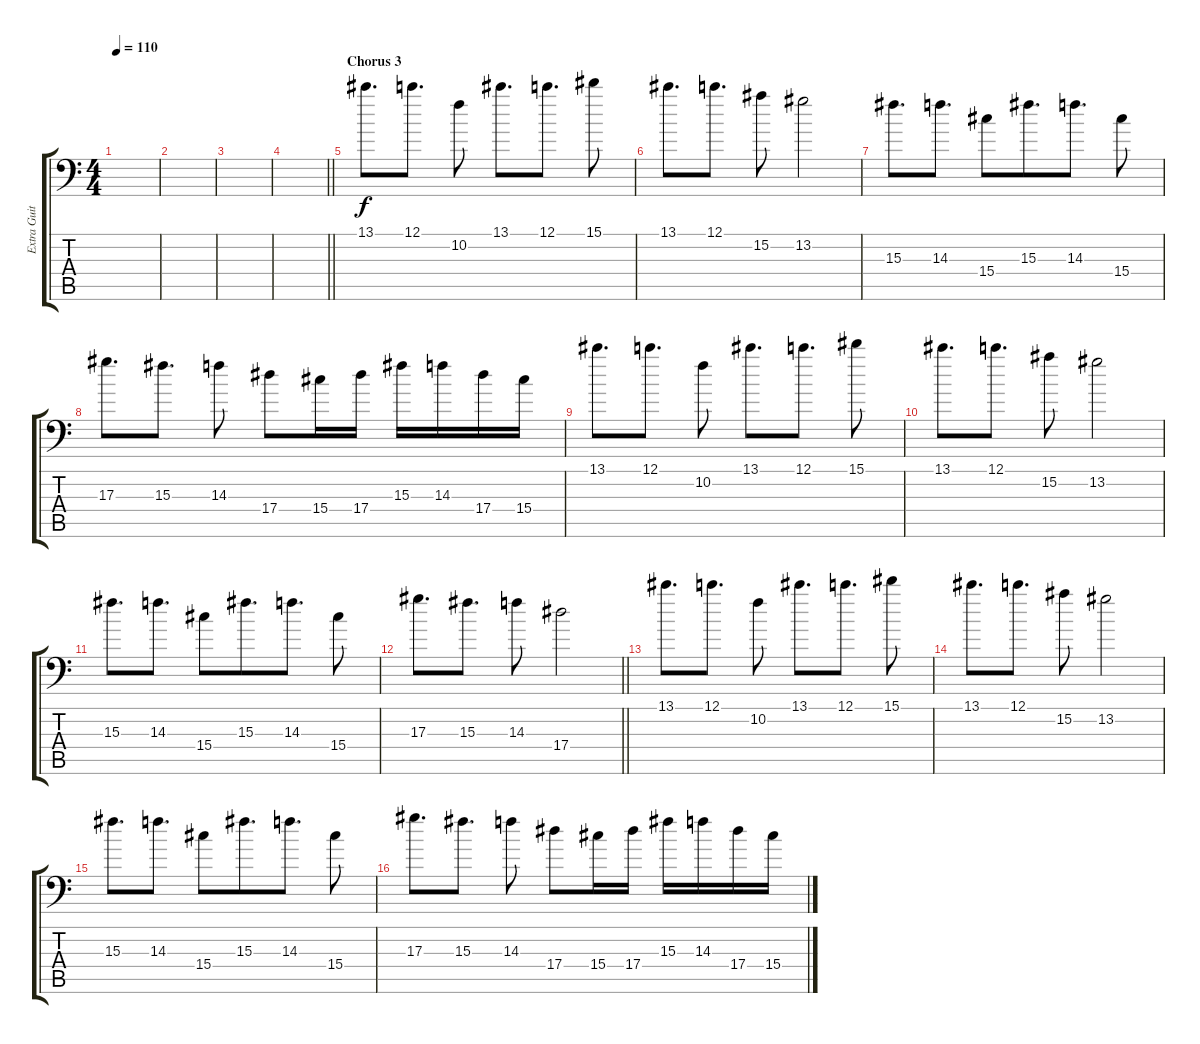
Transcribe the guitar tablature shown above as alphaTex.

\track ("Extra Guitar" "Extra Guit") {instrument distortionguitar}
\staff {score tabs}
\tuning (C4 G3 Eb3 Bb2 F2 Bb1) {hide}
\ts (4 4)
\tempo 110
\clef f4
\ks c
|
|
|
\barLineRight lightlight
|
\section ("" "Chorus 3")
13.1.8{d} 12.1.8{d} 10.2.8 13.1.8{d} 12.1.8{d} 15.1.8 |
13.1.8{d beam merge} 12.1.8{d} 15.2.8 13.2.2 |
15.3.8{d beam merge} 14.3.8{d} 15.4.8{beam merge} 15.3.8{d} 14.3.8{d} 15.4.8 |
17.3.8{d} 15.3.8{d} 14.3.8 17.4.8{beam merge} 15.4.16{beam merge} 17.4.16 15.3.16 14.3.16 17.4.16 15.4.16 |
13.1.8{d} 12.1.8{d} 10.2.8 13.1.8{d} 12.1.8{d} 15.1.8 |
13.1.8{d beam merge} 12.1.8{d} 15.2.8 13.2.2 |
15.3.8{d beam merge} 14.3.8{d} 15.4.8{beam merge} 15.3.8{d} 14.3.8{d} 15.4.8 |
\barLineRight lightlight
17.3.8{d} 15.3.8{d} 14.3.8 17.4.2 |
13.1.8{d} 12.1.8{d} 10.2.8 13.1.8{d} 12.1.8{d} 15.1.8 |
13.1.8{d beam merge} 12.1.8{d} 15.2.8 13.2.2 |
15.3.8{d beam merge} 14.3.8{d} 15.4.8{beam merge} 15.3.8{d} 14.3.8{d} 15.4.8 |
17.3.8{d} 15.3.8{d} 14.3.8 17.4.8{beam merge} 15.4.16{beam merge} 17.4.16 15.3.16 14.3.16 17.4.16 15.4.16
